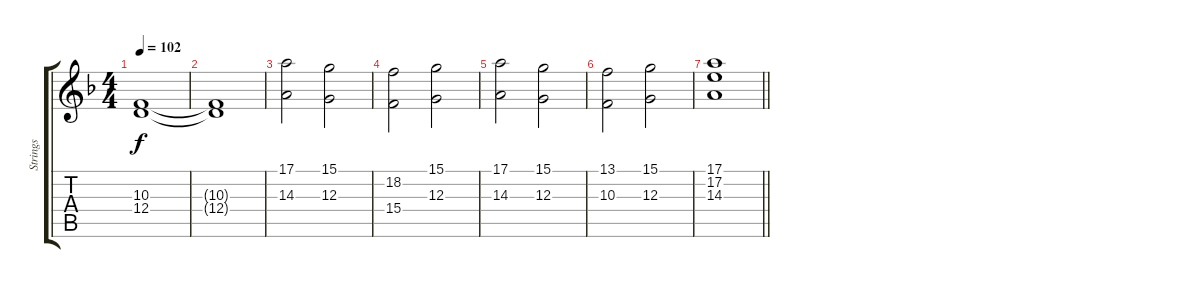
\track ("Strings" "Strings") {instrument stringensemble2}
\staff {score tabs}
\tuning (E4 B3 G3 D3 A2 E2) {hide}
\ts (4 4)
\tempo 102
\clef g2
\ks f
(10.3 12.4).1{dy f} |
(10.3{t} 12.4{t}).1 |
(17.1 14.3).2 (15.1 12.3).2 |
(18.2 15.4).2 (15.1 12.3).2 |
(17.1 14.3).2 (15.1 12.3).2 |
(13.1 10.3).2 (15.1 12.3).2 |
\barLineRight lightlight
(17.1 17.2 14.3).1
